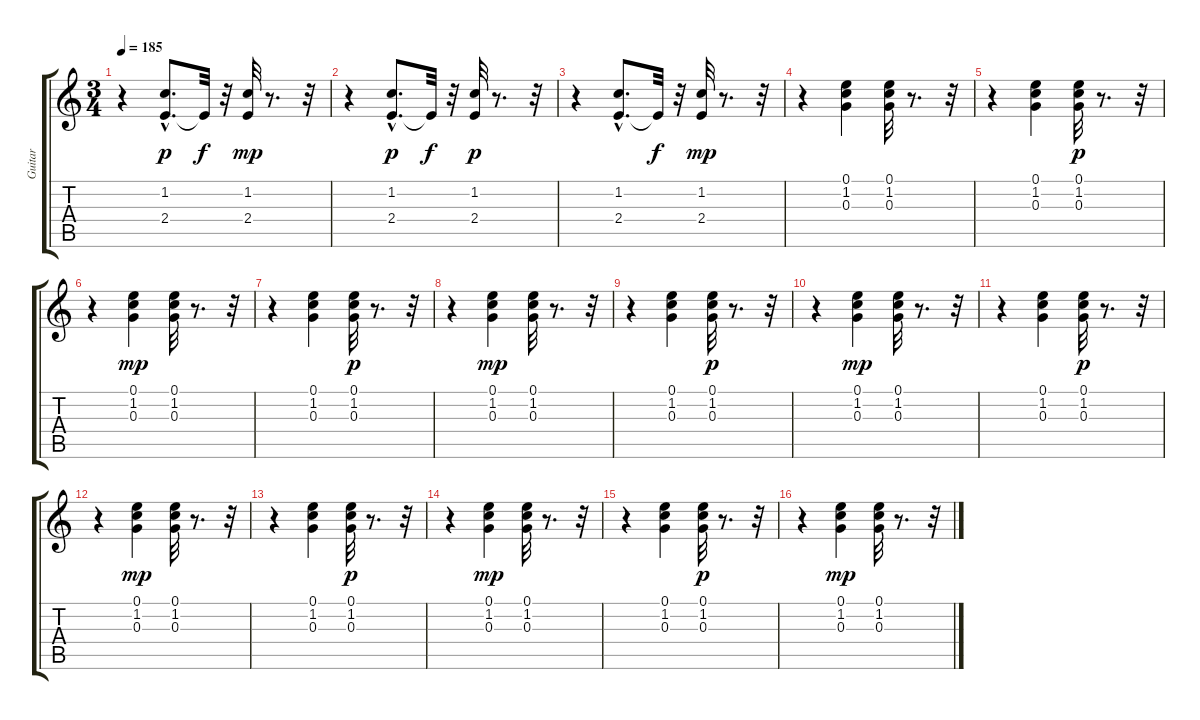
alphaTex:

\track ("Guitar " "Guitar ") {instrument acousticguitarnylon}
\staff {score tabs}
\tuning (E4 B3 G3 D3 A2 E2) {hide}
\ts (3 4)
\tempo 185
\clef g2
\ks c
r.4{dy p} (1.2{hac} 2.4{hac}).8{d} 2.4{t}.32{dy f} r.32 (1.2 2.4).32{dy mp} r.8{d} r.32 |
r.4 (1.2{hac} 2.4{hac}).8{d dy p} 2.4{t}.32{dy f} r.32 (1.2 2.4).32{dy p} r.8{d} r.32 |
r.4 (1.2{hac} 2.4{hac}).8{d} 2.4{t}.32{dy f} r.32 (1.2 2.4).32{dy mp} r.8{d} r.32 |
r.4 (0.1 1.2 0.3).4{instrument acousticguitarnylon} (0.1 1.2 0.3).32 r.8{d} r.32 |
r.4 (0.1 1.2 0.3).4 (0.1 1.2 0.3).32{dy p} r.8{d} r.32 |
r.4 (0.1 1.2 0.3).4{dy mp} (0.1 1.2 0.3).32 r.8{d} r.32 |
r.4 (0.1 1.2 0.3).4 (0.1 1.2 0.3).32{dy p} r.8{d} r.32 |
r.4 (0.1 1.2 0.3).4{dy mp} (0.1 1.2 0.3).32 r.8{d} r.32 |
r.4 (0.1 1.2 0.3).4 (0.1 1.2 0.3).32{dy p} r.8{d} r.32 |
r.4 (0.1 1.2 0.3).4{dy mp} (0.1 1.2 0.3).32 r.8{d} r.32 |
r.4 (0.1 1.2 0.3).4 (0.1 1.2 0.3).32{dy p} r.8{d} r.32 |
r.4 (0.1 1.2 0.3).4{dy mp} (0.1 1.2 0.3).32 r.8{d} r.32 |
r.4 (0.1 1.2 0.3).4 (0.1 1.2 0.3).32{dy p} r.8{d} r.32 |
r.4 (0.1 1.2 0.3).4{dy mp} (0.1 1.2 0.3).32 r.8{d} r.32 |
r.4 (0.1 1.2 0.3).4 (0.1 1.2 0.3).32{dy p} r.8{d} r.32 |
r.4 (0.1 1.2 0.3).4{dy mp} (0.1 1.2 0.3).32 r.8{d} r.32
